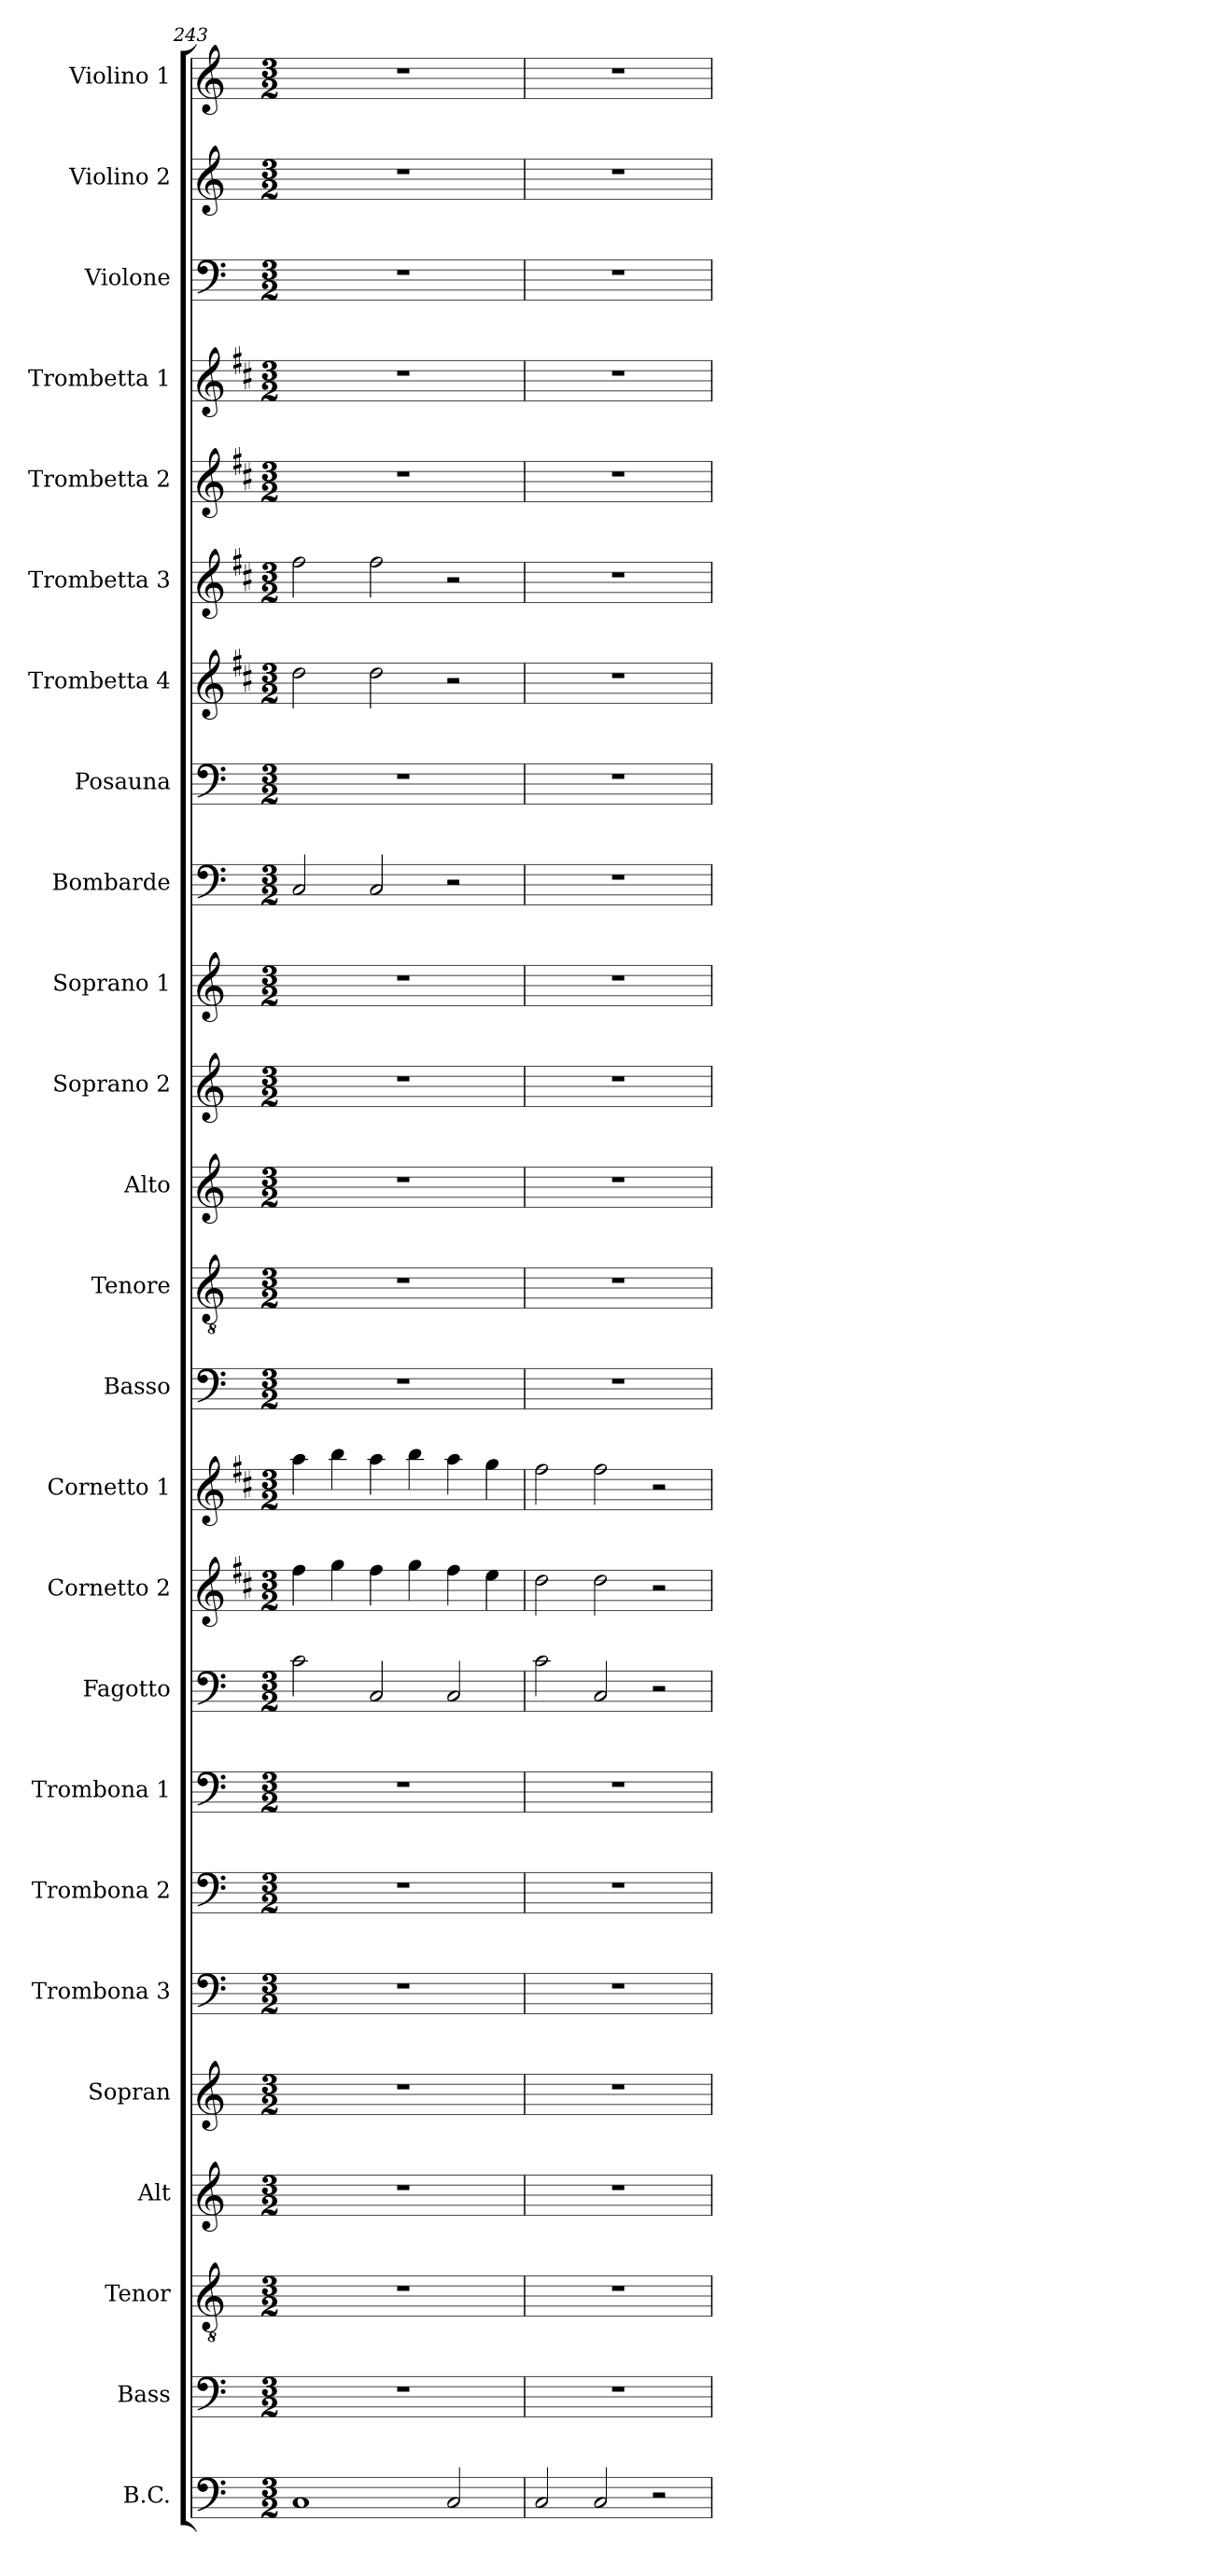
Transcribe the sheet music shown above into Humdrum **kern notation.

**kern	**kern	**kern	**kern	**kern	**kern	**kern	**kern	**kern	**kern	**kern	**kern	**kern	**kern	**kern	**kern	**kern	**kern	**kern	**kern	**kern	**kern	**kern	**kern	**kern
*part25	*part24	*part23	*part22	*part21	*part20	*part19	*part18	*part17	*part16	*part15	*part14	*part13	*part12	*part11	*part10	*part9	*part8	*part7	*part6	*part5	*part4	*part3	*part2	*part1
*staff25	*staff24	*staff23	*staff22	*staff21	*staff20	*staff19	*staff18	*staff17	*staff16	*staff15	*staff14	*staff13	*staff12	*staff11	*staff10	*staff9	*staff8	*staff7	*staff6	*staff5	*staff4	*staff3	*staff2	*staff1
*I"B.C.	*I"Bass	*I"Tenor	*I"Alt	*I"Sopran	*I"Trombona 3	*I"Trombona 2	*I"Trombona 1	*I"Fagotto	*I"Cornetto 2	*I"Cornetto 1	*I"Basso	*I"Tenore	*I"Alto	*I"Soprano 2	*I"Soprano 1	*I"Bombarde	*I"Posauna	*I"Trombetta 4	*I"Trombetta 3	*I"Trombetta 2	*I"Trombetta 1	*I"Violone	*I"Violino 2	*I"Violino 1
*I'B.C.	*I'B.	*I'T.	*I'A.	*I'S.	*I'Tbn. 2	*I'Tbn. 2	*I'Tbn. 1	*I'Fag.	*I'Cor. 2	*I'Cor. 1	*I'B.	*I'T.	*I'A.	*I'S.	*I'S.	*	*	*	*	*	*	*	*I'Vl. 2	*I'Vl. 1
*clefF4	*clefF4	*clefGv2	*clefG2	*clefG2	*clefF4	*clefF4	*clefF4	*clefF4	*clefG2	*clefG2	*clefF4	*clefGv2	*clefG2	*clefG2	*clefG2	*clefF4	*clefF4	*clefG2	*clefG2	*clefG2	*clefG2	*clefF4	*clefG2	*clefG2
*	*	*ITrd7c12	*	*	*	*	*	*	*ITrd1c2	*ITrd1c2	*	*ITrd7c12	*	*	*	*	*	*ITrd1c2	*ITrd1c2	*ITrd1c2	*ITrd1c2	*	*	*
*k[]	*k[]	*k[]	*k[]	*k[]	*k[]	*k[]	*k[]	*k[]	*k[]	*k[]	*k[]	*k[]	*k[]	*k[]	*k[]	*k[]	*k[]	*k[]	*k[]	*k[]	*k[]	*k[]	*k[]	*k[]
*C:	*C:	*C:	*C:	*C:	*C:	*C:	*C:	*C:	*C:	*C:	*C:	*C:	*C:	*C:	*C:	*C:	*C:	*C:	*C:	*C:	*C:	*C:	*C:	*C:
*M3/2	*M3/2	*M3/2	*M3/2	*M3/2	*M3/2	*M3/2	*M3/2	*M3/2	*M3/2	*M3/2	*M3/2	*M3/2	*M3/2	*M3/2	*M3/2	*M3/2	*M3/2	*M3/2	*M3/2	*M3/2	*M3/2	*M3/2	*M3/2	*M3/2
=243	=243	=243	=243	=243	=243	=243	=243	=243	=243	=243	=243	=243	=243	=243	=243	=243	=243	=243	=243	=243	=243	=243	=243	=243
!	!LO:N:vis=1	!LO:N:vis=1	!LO:N:vis=1	!LO:N:vis=1	!LO:N:vis=1	!LO:N:vis=1	!LO:N:vis=1	!	!	!	!LO:N:vis=1	!LO:N:vis=1	!LO:N:vis=1	!LO:N:vis=1	!LO:N:vis=1	!	!LO:N:vis=1	!	!	!LO:N:vis=1	!LO:N:vis=1	!LO:N:vis=1	!LO:N:vis=1	!LO:N:vis=1
1Ci	1.r	1.r	1.r	1.r	1.r	1.r	1.r	2ci\	4eei\	4ggi\	1.r	1.r	1.r	1.r	1.r	2Ci/	1.r	2cci\	2eei\	1.r	1.r	1.r	1.r	1.r
.	.	.	.	.	.	.	.	.	4ffi\	4aai\	.	.	.	.	.	.	.	.	.	.	.	.	.	.
.	.	.	.	.	.	.	.	2Ci/	4eei\	4ggi\	.	.	.	.	.	2Ci/	.	2cci\	2eei\	.	.	.	.	.
.	.	.	.	.	.	.	.	.	4ffi\	4aai\	.	.	.	.	.	.	.	.	.	.	.	.	.	.
2Ci/	.	.	.	.	.	.	.	2Ci/	4eei\	4ggi\	.	.	.	.	.	2r	.	2r	2r	.	.	.	.	.
.	.	.	.	.	.	.	.	.	4ddi\	4ffi\	.	.	.	.	.	.	.	.	.	.	.	.	.	.
=244	=244	=244	=244	=244	=244	=244	=244	=244	=244	=244	=244	=244	=244	=244	=244	=244	=244	=244	=244	=244	=244	=244	=244	=244
!	!LO:N:vis=1	!LO:N:vis=1	!LO:N:vis=1	!LO:N:vis=1	!LO:N:vis=1	!LO:N:vis=1	!LO:N:vis=1	!	!	!	!LO:N:vis=1	!LO:N:vis=1	!LO:N:vis=1	!LO:N:vis=1	!LO:N:vis=1	!LO:N:vis=1	!LO:N:vis=1	!LO:N:vis=1	!LO:N:vis=1	!LO:N:vis=1	!LO:N:vis=1	!LO:N:vis=1	!LO:N:vis=1	!LO:N:vis=1
2Ci/	1.r	1.r	1.r	1.r	1.r	1.r	1.r	2ci\	2cci\	2eei\	1.r	1.r	1.r	1.r	1.r	1.r	1.r	1.r	1.r	1.r	1.r	1.r	1.r	1.r
2Ci/	.	.	.	.	.	.	.	2Ci/	2cci\	2eei\	.	.	.	.	.	.	.	.	.	.	.	.	.	.
2r	.	.	.	.	.	.	.	2r	2r	2r	.	.	.	.	.	.	.	.	.	.	.	.	.	.
=	=	=	=	=	=	=	=	=	=	=	=	=	=	=	=	=	=	=	=	=	=	=	=	=
*-	*-	*-	*-	*-	*-	*-	*-	*-	*-	*-	*-	*-	*-	*-	*-	*-	*-	*-	*-	*-	*-	*-	*-	*-
